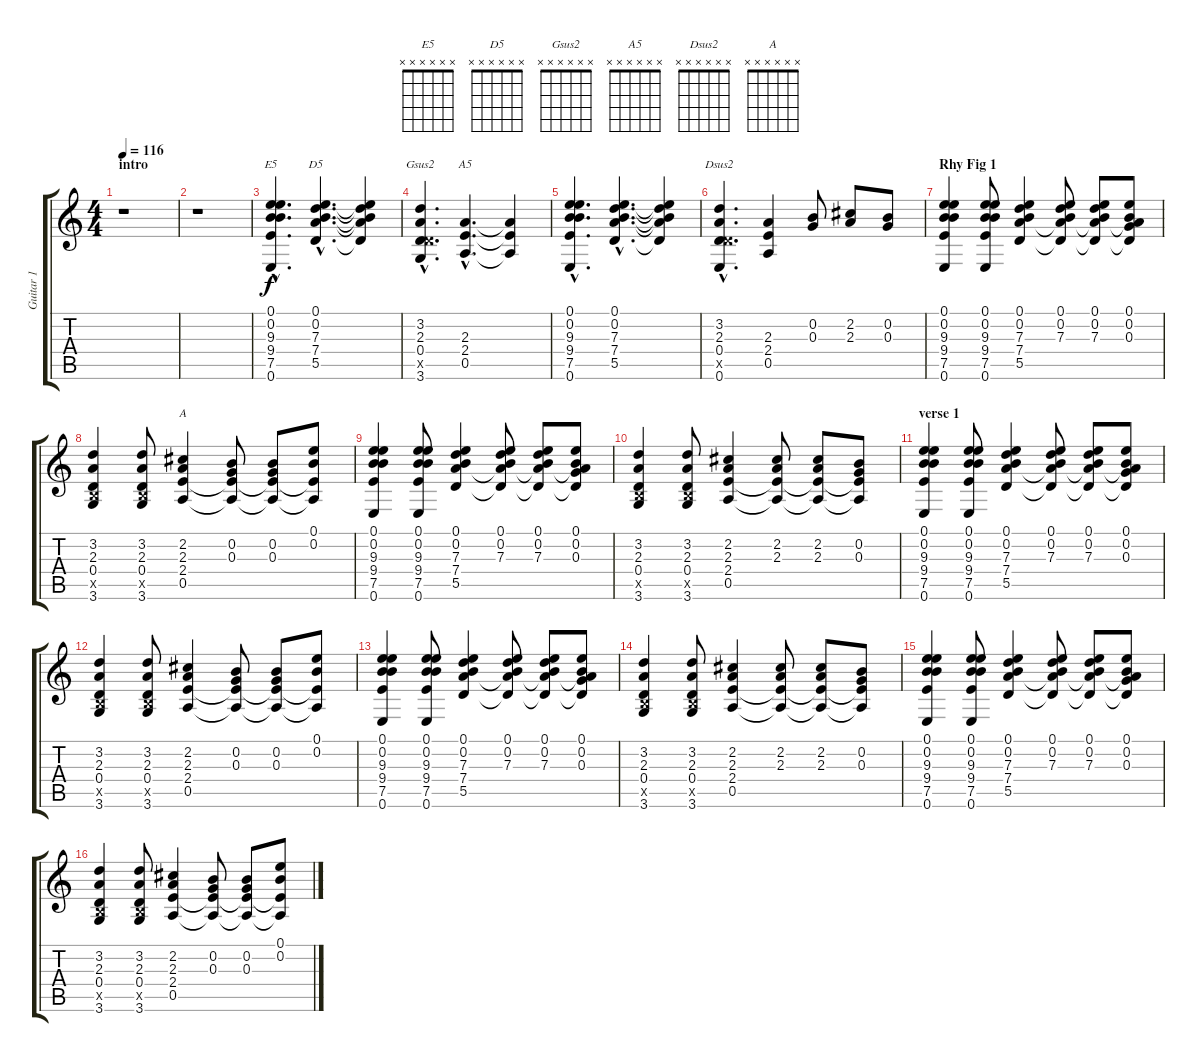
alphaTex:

\track ("Guitar 1" "Guitar 1") {instrument distortionguitar}
\staff {score tabs}
\tuning (E4 B3 G3 D3 A2 E2) {hide}
\chord ("E5" x x x x x x) {firstfret 0}
\chord ("D5" x x x x x x) {firstfret 0}
\chord ("Gsus2" x x x x x x) {firstfret 0}
\chord ("A5" x x x x x x) {firstfret 0}
\chord ("Dsus2" x x x x x x) {firstfret 0}
\chord ("A" x x x x x x) {firstfret 0}
\ts (4 4)
\section ("" "intro")
\tempo 116
\clef g2
\ks c
r.1{dy f instrument distortionguitar} |
r.1 |
(0.1{hac} 0.2{hac} 9.3{hac} 9.4{hac} 7.5{hac} 0.6{hac}).4{d ch "E5"} (0.1{hac} 0.2{hac} 7.3{hac} 7.4{hac} 5.5{hac}).4{d ch "D5"} (0.1{t} 0.2{t} 7.3{t} 7.4{t} 5.5{t}).4 |
(3.2{hac} 2.3{hac} 0.4{hac} 5.5{hac x} 3.6{hac}).4{d ch "Gsus2"} (2.3{hac} 2.4{hac} 0.5{hac}).4{d ch "A5"} (2.3{t} 2.4{t} 0.5{t}).4 |
(0.1{hac} 0.2{hac} 9.3{hac} 9.4{hac} 7.5{hac} 0.6{hac}).4{d} (0.1{hac} 0.2{hac} 7.3{hac} 7.4{hac} 5.5{hac}).4{d} (0.1{t} 0.2{t} 7.3{t} 7.4{t} 5.5{t}).4 |
(3.2{hac} 2.3{hac} 0.4{hac} 5.5{hac x} 0.6{hac}).4{d ch "Dsus2"} (2.3 2.4 0.5).4 (0.2 0.3).8 (2.2 2.3).8 (0.2 0.3).8 |
\section ("" "Rhy Fig 1")
(0.1 0.2 9.3 9.4 7.5 0.6).4 (0.1 0.2 9.3 9.4 7.5 0.6).8 (0.1 0.2 7.3 7.4 5.5).4 (0.1 0.2 7.3 7.4{t} 5.5{t}).8 (0.1 0.2 7.3 7.4{t} 5.5{t}).8 (0.1 0.2 0.3 7.4{t} 5.5{t}).8 |
(3.2 2.3 0.4 2.5{x} 3.6).4 (3.2 2.3 0.4 2.5{x} 3.6).8 (2.2 2.3 2.4 0.5).4{ch "A"} (0.2 0.3 2.4{t} 0.5{t}).8 (0.2 0.3 2.4{t} 0.5{t}).8 (0.1 0.2 2.4{t} 0.5{t}).8 |
(0.1 0.2 9.3 9.4 7.5 0.6).4 (0.1 0.2 9.3 9.4 7.5 0.6).8 (0.1 0.2 7.3 7.4 5.5).4 (0.1 0.2 7.3 7.4{t} 5.5{t}).8 (0.1 0.2 7.3 7.4{t} 5.5{t}).8 (0.1 0.2 0.3 7.4{t} 5.5{t}).8 |
(3.2 2.3 0.4 2.5{x} 3.6).4 (3.2 2.3 0.4 2.5{x} 3.6).8 (2.2 2.3 2.4 0.5).4 (2.2 2.3 2.4{t} 0.5{t}).8 (2.2 2.3 2.4{t} 0.5{t}).8 (0.2 0.3 2.4{t} 0.5{t}).8 |
\section ("" "verse 1")
(0.1 0.2 9.3 9.4 7.5 0.6).4 (0.1 0.2 9.3 9.4 7.5 0.6).8 (0.1 0.2 7.3 7.4 5.5).4 (0.1 0.2 7.3 7.4{t} 5.5{t}).8 (0.1 0.2 7.3 7.4{t} 5.5{t}).8 (0.1 0.2 0.3 7.4{t} 5.5{t}).8 |
(3.2 2.3 0.4 2.5{x} 3.6).4 (3.2 2.3 0.4 2.5{x} 3.6).8 (2.2 2.3 2.4 0.5).4 (0.2 0.3 2.4{t} 0.5{t}).8 (0.2 0.3 2.4{t} 0.5{t}).8 (0.1 0.2 2.4{t} 0.5{t}).8 |
(0.1 0.2 9.3 9.4 7.5 0.6).4 (0.1 0.2 9.3 9.4 7.5 0.6).8 (0.1 0.2 7.3 7.4 5.5).4 (0.1 0.2 7.3 7.4{t} 5.5{t}).8 (0.1 0.2 7.3 7.4{t} 5.5{t}).8 (0.1 0.2 0.3 7.4{t} 5.5{t}).8 |
(3.2 2.3 0.4 2.5{x} 3.6).4 (3.2 2.3 0.4 2.5{x} 3.6).8 (2.2 2.3 2.4 0.5).4 (2.2 2.3 2.4{t} 0.5{t}).8 (2.2 2.3 2.4{t} 0.5{t}).8 (0.2 0.3 2.4{t} 0.5{t}).8 |
(0.1 0.2 9.3 9.4 7.5 0.6).4 (0.1 0.2 9.3 9.4 7.5 0.6).8 (0.1 0.2 7.3 7.4 5.5).4 (0.1 0.2 7.3 7.4{t} 5.5{t}).8 (0.1 0.2 7.3 7.4{t} 5.5{t}).8 (0.1 0.2 0.3 7.4{t} 5.5{t}).8 |
(3.2 2.3 0.4 2.5{x} 3.6).4 (3.2 2.3 0.4 2.5{x} 3.6).8 (2.2 2.3 2.4 0.5).4 (0.2 0.3 2.4{t} 0.5{t}).8 (0.2 0.3 2.4{t} 0.5{t}).8 (0.1 0.2 2.4{t} 0.5{t}).8
